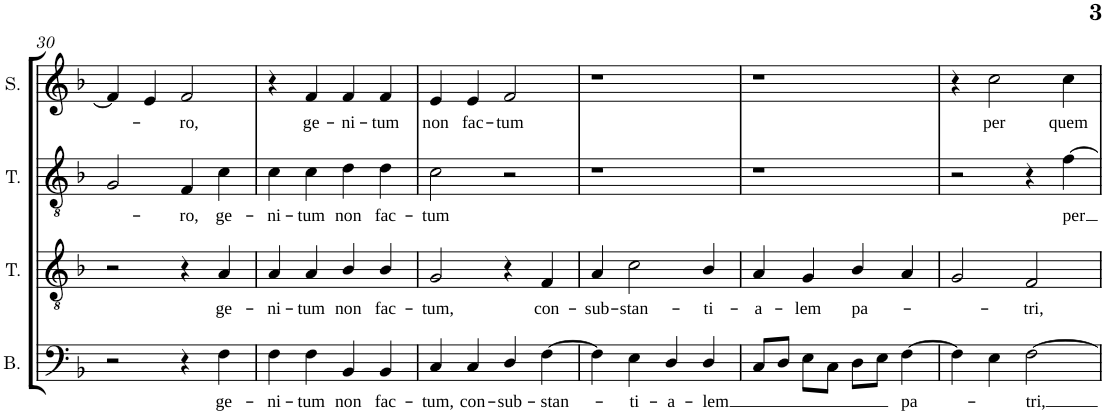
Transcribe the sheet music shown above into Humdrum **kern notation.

**kern	**text	**kern	**text	**kern	**text	**kern	**text
*part4	*part4	*part3	*part3	*part2	*part2	*part1	*part1
*staff4	*staff4	*staff3	*staff3	*staff2	*staff2	*staff1	*staff1
*I"Bass	*	*I"Tenor	*	*I"Tenor	*	*I"Soprano	*
*I'B.	*	*I'T.	*	*I'T.	*	*I'S.	*
!!LO:PB:g=z
*clefF4	*	*clefGv2	*	*clefGv2	*	*clefG2	*
*	*	*Trd7c12	*	*Trd7c12	*	*	*
*k[b-]	*	*k[b-]	*	*k[b-]	*	*k[b-]	*
*F:	*	*F:	*	*F:	*	*F:	*
*M4/4	*	*M4/4	*	*M4/4	*	*M4/4	*
=30	=30	=30	=30	=30	=30	=30	=30
2r	.	2r	.	2G/	.	4f/]	.
.	.	.	.	.	.	4e/	.
!	!	!	!	!	!LO:LY:b	!	!LO:LY:b
4r	.	4r	.	4F/	-ro,	2f/	-ro,
!	!LO:LY:b	!	!LO:LY:b	!	!LO:LY:b	!	!
4F\	ge-	4A/	ge-	4c\	ge-	.	.
=31	=31	=31	=31	=31	=31	=31	=31
!	!LO:LY:b	!	!LO:LY:b	!	!LO:LY:b	!	!
4F\	-ni-	4A/	-ni-	4c\	-ni-	4r	.
!	!LO:LY:b	!	!LO:LY:b	!	!LO:LY:b	!	!LO:LY:b
4F\	-tum	4A/	-tum	4c\	-tum	4f/	ge-
!	!LO:LY:b	!	!LO:LY:b	!	!LO:LY:b	!	!LO:LY:b
4BB-/	non	4B-/	non	4d\	non	4f/	-ni-
!	!LO:LY:b	!	!LO:LY:b	!	!LO:LY:b	!	!LO:LY:b
4BB-/	fac-	4B-/	fac-	4d\	fac-	4f/	-tum
=32	=32	=32	=32	=32	=32	=32	=32
!	!LO:LY:b	!	!LO:LY:b	!	!LO:LY:b	!	!LO:LY:b
4C/	-tum,	2G/	-tum,	2c\	-tum	4e/	non
!	!LO:LY:b	!	!	!	!	!	!LO:LY:b
4C/	con-	.	.	.	.	4e/	fac-
!	!LO:LY:b	!	!	!	!	!	!LO:LY:b
4D/	-sub-	4r	.	2r	.	2f/	-tum
!	!LO:LY:b	!	!LO:LY:b	!	!	!	!
[4F\	-stan-	4F/	con-	.	.	.	.
=33	=33	=33	=33	=33	=33	=33	=33
!	!	!	!LO:LY:b	!	!	!	!
4F\]	.	4A/	-sub-	1r	.	1r	.
!	!LO:LY:b	!	!LO:LY:b	!	!	!	!
4E\	-ti-	2c\	-stan-	.	.	.	.
!	!LO:LY:b	!	!	!	!	!	!
4D/	-a-	.	.	.	.	.	.
!	!LO:LY:b	!	!LO:LY:b	!	!	!	!
4D/	-lem	4B-/	-ti-	.	.	.	.
=34	=34	=34	=34	=34	=34	=34	=34
!	!	!	!LO:LY:b	!	!	!	!
8C/L	.	4A/	-a-	1r	.	1r	.
8D/J	.	.	.	.	.	.	.
!	!	!	!LO:LY:b	!	!	!	!
8E\L	.	4G/	-lem	.	.	.	.
8C\J	.	.	.	.	.	.	.
!	!	!	!LO:LY:b	!	!	!	!
8D\L	.	4B-/	pa-	.	.	.	.
8E\J	.	.	.	.	.	.	.
!	!LO:LY:b	!	!	!	!	!	!
[4F\	pa-	4A/	.	.	.	.	.
=35	=35	=35	=35	=35	=35	=35	=35
4F\]	.	2G/	.	2r	.	4r	.
!	!	!	!	!	!	!	!LO:LY:b
4E\	.	.	.	.	.	2cc\	per
!	!LO:LY:b	!	!LO:LY:b	!	!	!	!
[2F\	-tri,	2F/	-tri,	4r	.	.	.
!	!	!	!	!	!LO:LY:b	!	!LO:LY:b
.	.	.	.	[4f\	per	4cc\	quem
=	=	=	=	=	=	=	=
*-	*-	*-	*-	*-	*-	*-	*-
